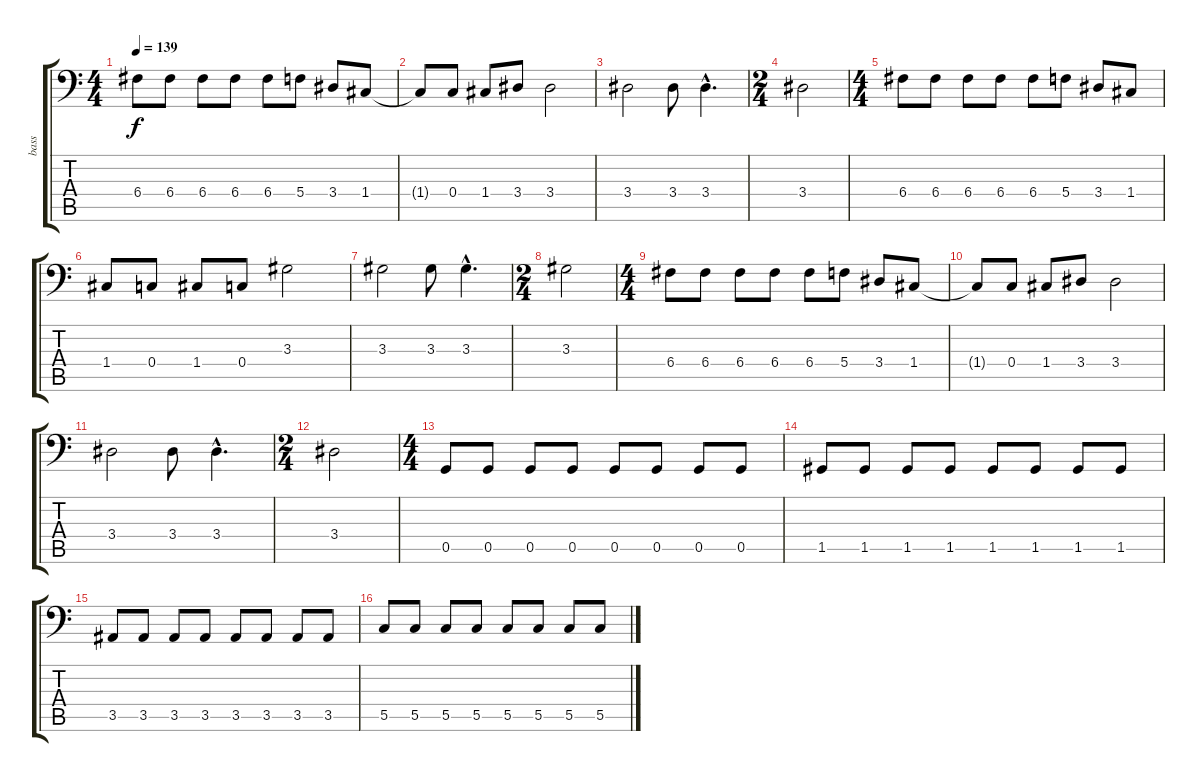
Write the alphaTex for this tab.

\track ("bass" "bass") {instrument electricbassfinger}
\staff {score tabs}
\tuning (D3 A2 F2 C2 G1 D1) {hide}
\ts (4 4)
\tempo 139
\clef f4
\ks c
6.4.8{dy f} 6.4.8 6.4.8 6.4.8 6.4.8 5.4.8 3.4.8 1.4.8 |
1.4{t}.8 0.4.8 1.4.8 3.4.8 3.4.2 |
3.4.2 3.4.8 3.4{hac}.4{d} |
\ts (2 4)
3.4.2 |
\ts (4 4)
6.4.8 6.4.8 6.4.8 6.4.8 6.4.8 5.4.8 3.4.8 1.4.8 |
1.4.8 0.4.8 1.4.8 0.4.8 3.3.2 |
3.3.2 3.3.8 3.3{hac}.4{d} |
\ts (2 4)
3.3.2 |
\ts (4 4)
6.4.8 6.4.8 6.4.8 6.4.8 6.4.8 5.4.8 3.4.8 1.4.8 |
1.4{t}.8 0.4.8 1.4.8 3.4.8 3.4.2 |
3.4.2 3.4.8 3.4{hac}.4{d} |
\ts (2 4)
3.4.2 |
\ts (4 4)
0.5.8 0.5.8 0.5.8 0.5.8 0.5.8 0.5.8 0.5.8 0.5.8 |
1.5.8 1.5.8 1.5.8 1.5.8 1.5.8 1.5.8 1.5.8 1.5.8 |
3.5.8 3.5.8 3.5.8 3.5.8 3.5.8 3.5.8 3.5.8 3.5.8 |
5.5.8 5.5.8 5.5.8 5.5.8 5.5.8 5.5.8 5.5.8 5.5.8
